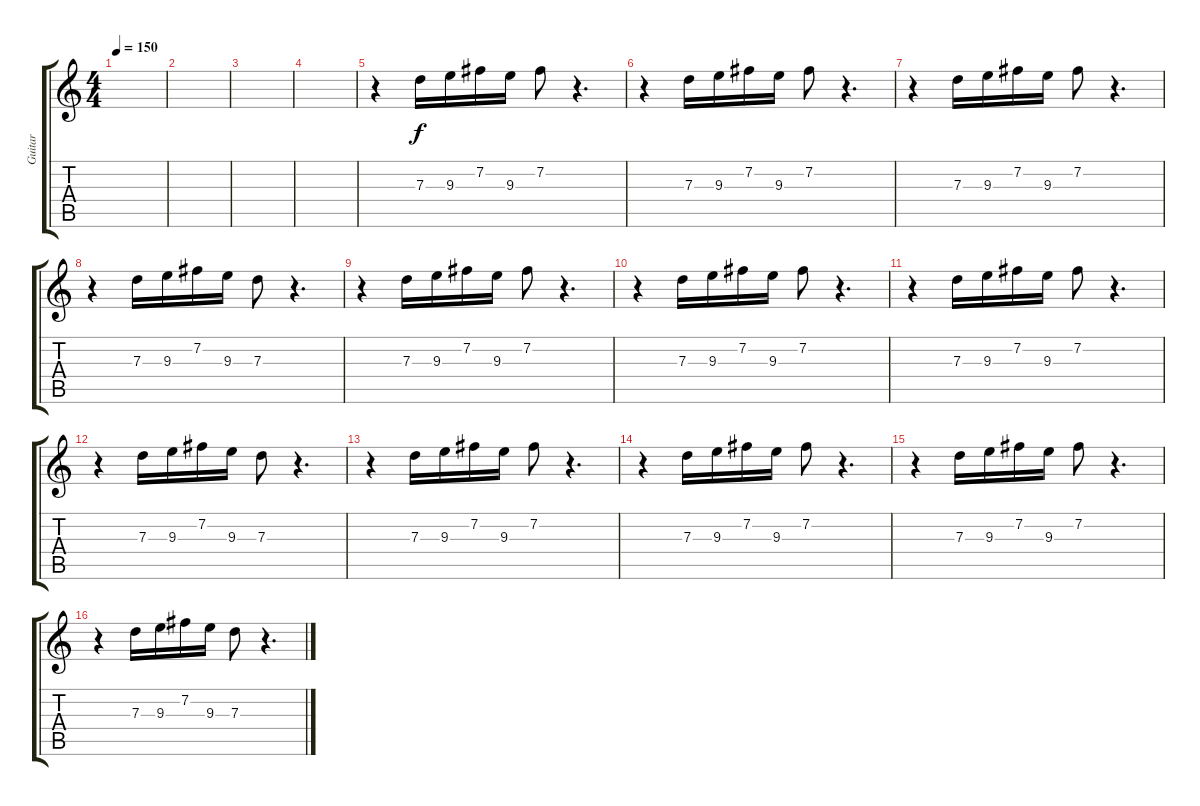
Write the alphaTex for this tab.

\track ("Guitar" "Guitar") {instrument distortionguitar}
\staff {score tabs}
\tuning (E4 B3 G3 D3 A2 E2) {hide}
\ts (4 4)
\tempo 150
\clef g2
\ks c
|
|
|
|
r.4 7.3.16 9.3.16 7.2.16 9.3.16 7.2.8 r.4{d} |
r.4 7.3.16 9.3.16 7.2.16 9.3.16 7.2.8 r.4{d} |
r.4 7.3.16 9.3.16 7.2.16 9.3.16 7.2.8 r.4{d} |
r.4 7.3.16 9.3.16 7.2.16 9.3.16 7.3.8 r.4{d} |
r.4 7.3.16 9.3.16 7.2.16 9.3.16 7.2.8 r.4{d} |
r.4 7.3.16 9.3.16 7.2.16 9.3.16 7.2.8 r.4{d} |
r.4 7.3.16 9.3.16 7.2.16 9.3.16 7.2.8 r.4{d} |
r.4 7.3.16 9.3.16 7.2.16 9.3.16 7.3.8 r.4{d} |
r.4 7.3.16 9.3.16 7.2.16 9.3.16 7.2.8 r.4{d} |
r.4 7.3.16 9.3.16 7.2.16 9.3.16 7.2.8 r.4{d} |
r.4 7.3.16 9.3.16 7.2.16 9.3.16 7.2.8 r.4{d} |
r.4 7.3.16 9.3.16 7.2.16 9.3.16 7.3.8 r.4{d}
